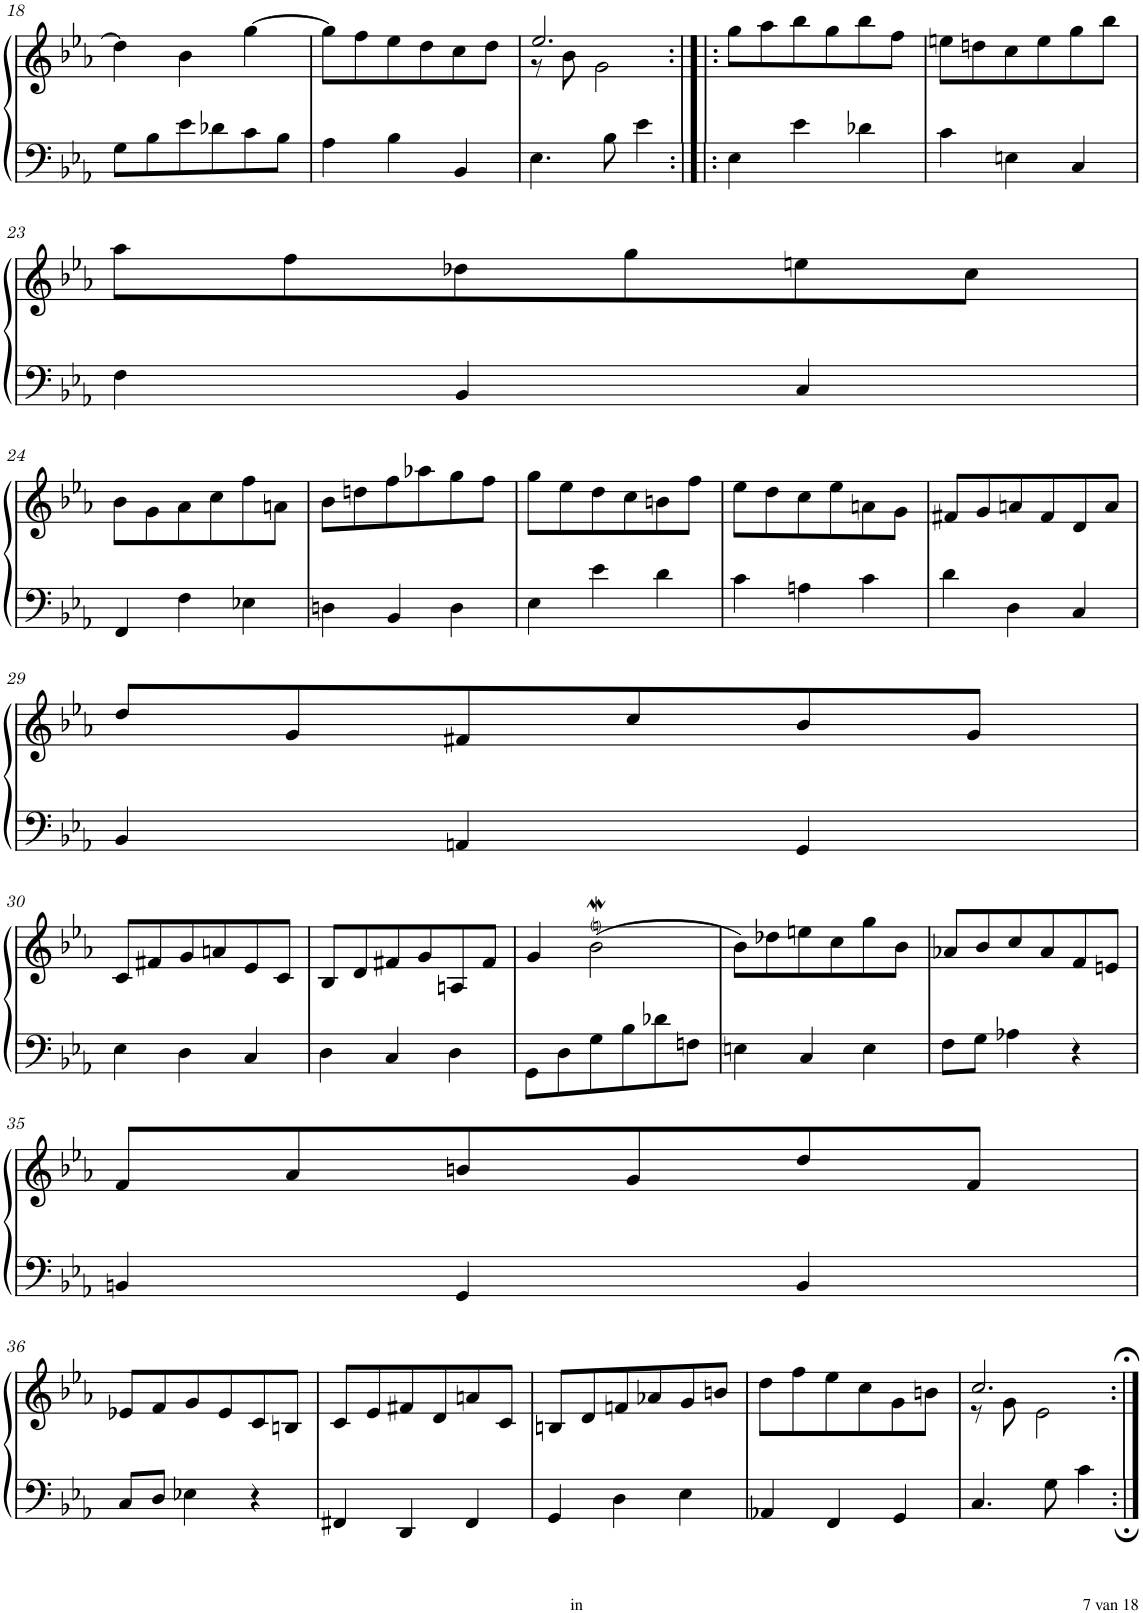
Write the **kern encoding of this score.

**kern	**kern
*part1	*part1
*staff2	*staff1
*I"Harpsichord	*
*I'Hch.	*
!!LO:PB:g=z
*clefF4	*clefG2
*k[b-e-a-]	*k[b-e-a-]
*M3/4	*M3/4
=18	=18
8G\L	4dd\]
8B-\	.
8e-\	4b-\
8d-X\	.
8c\	[4gg\
8B-\J	.
=19	=19
4A-\	8gg\L]
.	8ff\
4B-\	8ee-\
.	8dd\
4BB-/	8cc\
.	8dd\J
=20	=20
*	*^
4.E-\	2.ee-/	8r
.	.	8b-\
.	.	2g\
8B-\	.	.
4e-\	.	.
*	*v	*v
=21:|!|:	=21:|!|:
4E-\	8gg\L
.	8aa-\
4e-\	8bb-\
.	8gg\
4d-X\	8bb-\
.	8ff\J
=22	=22
4c\	8een\L
.	8ddn\
4En\	8cc\
.	8ee\
4C/	8gg\
.	8bb-\J
!!LO:LB:g=z
=23	=23
4F\	8aa-\L
.	8ff\
4BB-/	8dd-X\
.	8gg\
4C/	8een\
.	8cc\J
!!LO:LB:g=z
=24	=24
4FF/	8b-\L
.	8g\
4F\	8a-\
.	8cc\
4E-X\	8ff\
.	8an\J
=25	=25
4Dn\	8b-\L
.	8ddn\
4BB-/	8ff\
.	8aa-X\
4D\	8gg\
.	8ff\J
=26	=26
4E-\	8gg\L
.	8ee-\
4e-\	8dd\
.	8cc\
4d\	8bn\
.	8ff\J
=27	=27
4c\	8ee-\L
.	8dd\
4An\	8cc\
.	8ee-\
4c\	8an\
.	8g\J
=28	=28
4d\	8f#X/L
.	8g/
4D\	8an/
.	8f#/
4C/	8d/
.	8a/J
!!LO:LB:g=z
=29	=29
4BB-/	8dd/L
.	8g/
4AAn/	8f#X/
.	8cc/
4GG/	8b-/
.	8g/J
!!LO:LB:g=z
=30	=30
4E-\	8c/L
.	8f#X/
4D\	8g/
.	8an/
4C/	8e-/
.	8c/J
=31	=31
4D\	8B-/L
.	8d/
4C/	8f#X/
.	8g/
4D\	8An/
.	8f#/J
=32	=32
*	*^
8GG\L	4g/	4ryy
8D\	.	.
8G\	(2b-W\	2ani
8B-\	.	.
8d-X\	.	.
8Fn\J	.	.
*	*v	*v
=33	=33
4En\	8b-\L)
.	8dd-X\
4C/	8een\
.	8cc\
4E\	8gg\
.	8b-\J
=34	=34
8F\L	8a-X/L
8G\J	8b-/
4A-X\	8cc/
.	8a-/
4r	8f/
.	8en/J
!!LO:LB:g=z
=35	=35
4BBn/	8f/L
.	8a-/
4GG/	8bn/
.	8g/
4BB/	8dd/
.	8f/J
!!LO:LB:g=z
=36	=36
8C/L	8e-X/L
8D/J	8f/
4E-X\	8g/
.	8e-/
4r	8c/
.	8Bn/J
=37	=37
4FF#X/	8c/L
.	8e-/
4DD/	8f#X/
.	8d/
4FF#/	8an/
.	8c/J
=38	=38
4GG/	8Bn/L
.	8d/
4D\	8fn/
.	8a-X/
4E-\	8g/
.	8bn/J
=39	=39
4AA-X/	8dd\L
.	8ff\
4FF/	8ee-\
.	8cc\
4GG/	8g\
.	8bn\J
=40	=40
*	*^
4.C/	2.cc/	8r
.	.	8g\
.	.	2e-\
8G\	.	.
4c\	.	.
*	*v	*v
=:|!	=:|!
*-	*-
